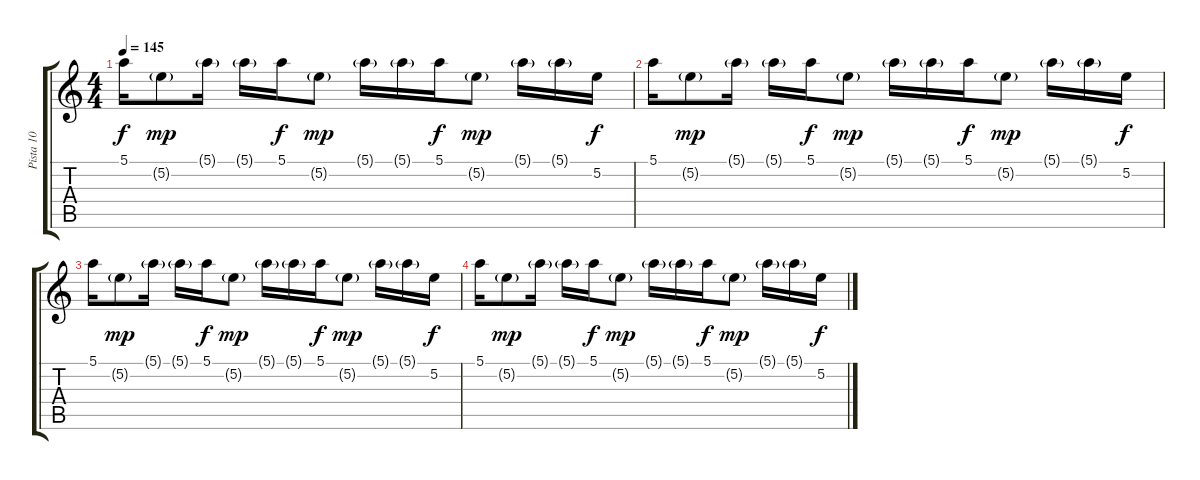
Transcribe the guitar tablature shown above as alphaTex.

\track ("Pista 10" "Pista 10") {instrument synthbass1}
\staff {score tabs}
\tuning (E4 B3 G3 D3 A2 E2) {hide}
\ts (4 4)
\tempo 145
\clef g2
\ks c
5.1.16{dy f} 5.2{g}.8{dy mp} 5.1{g}.16 5.1{g}.16 5.1.16{dy f} 5.2{g}.8{dy mp} 5.1{g}.16 5.1{g}.16 5.1.16{dy f} 5.2{g}.8{dy mp} 5.1{g}.16 5.1{g}.16 5.2.16{dy f} |
5.1.16 5.2{g}.8{dy mp} 5.1{g}.16 5.1{g}.16 5.1.16{dy f} 5.2{g}.8{dy mp} 5.1{g}.16 5.1{g}.16 5.1.16{dy f} 5.2{g}.8{dy mp} 5.1{g}.16 5.1{g}.16 5.2.16{dy f} |
5.1.16 5.2{g}.8{dy mp} 5.1{g}.16 5.1{g}.16 5.1.16{dy f} 5.2{g}.8{dy mp} 5.1{g}.16 5.1{g}.16 5.1.16{dy f} 5.2{g}.8{dy mp} 5.1{g}.16 5.1{g}.16 5.2.16{dy f} |
5.1.16 5.2{g}.8{dy mp} 5.1{g}.16 5.1{g}.16 5.1.16{dy f} 5.2{g}.8{dy mp} 5.1{g}.16 5.1{g}.16 5.1.16{dy f} 5.2{g}.8{dy mp} 5.1{g}.16 5.1{g}.16 5.2.16{dy f}
